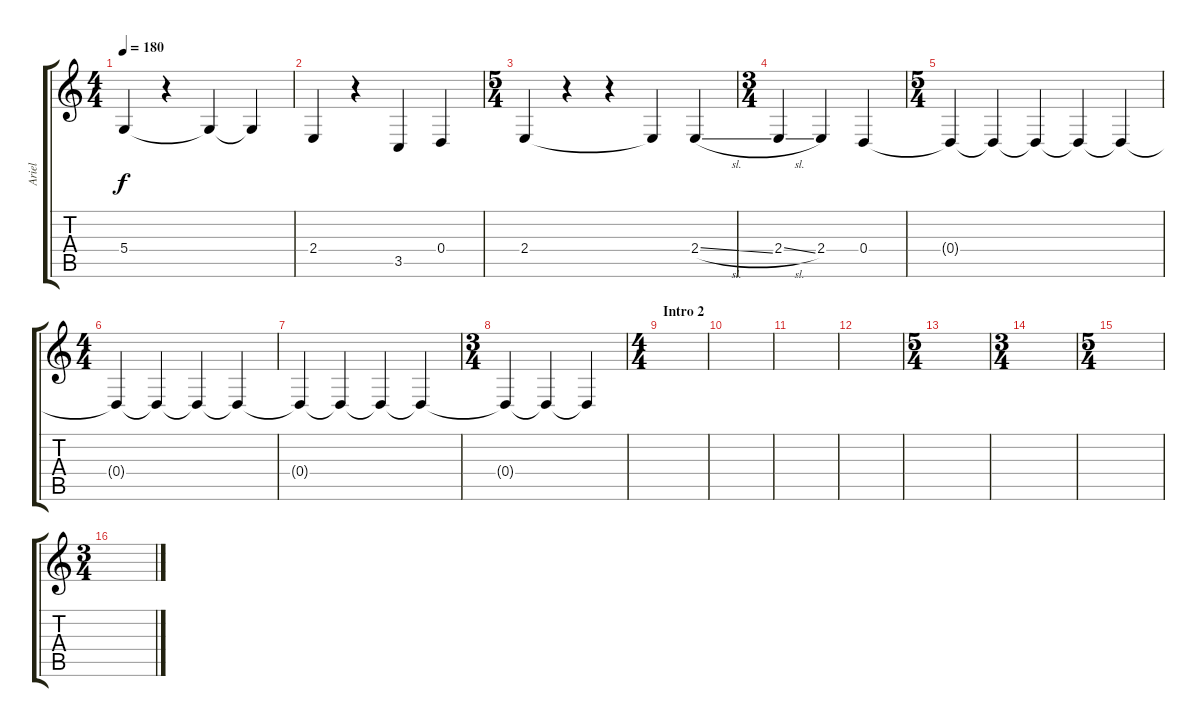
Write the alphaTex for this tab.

\track ("Ariel" "Ariel") {instrument viola}
\staff {score tabs}
\tuning (E4 B3 G3 D3 A2 E2) {hide}
\ts (4 4)
\tempo 180
\clef g2
\ks c
5.4.4{dy f} r.4 5.4{t}.4 5.4{t}.4 |
2.4.4 r.4 3.5.4 0.4.4 |
\ts (5 4)
2.4.4 r.4 r.4 2.4{t}.4 2.4{sl}.4 |
\ts (3 4)
2.4{sl}.4 2.4.4 0.4.4 |
\ts (5 4)
0.4{t}.4 0.4{t}.4 0.4{t}.4 0.4{t}.4 0.4{t}.4 |
\ts (4 4)
0.4{t}.4 0.4{t}.4 0.4{t}.4 0.4{t}.4 |
0.4{t}.4 0.4{t}.4 0.4{t}.4 0.4{t}.4 |
\ts (3 4)
0.4{t}.4 0.4{t}.4 0.4{t}.4 |
\ts (4 4)
\section ("" "Intro 2")
|
|
|
|
\ts (5 4)
|
\ts (3 4)
|
\ts (5 4)
|
\ts (3 4)
